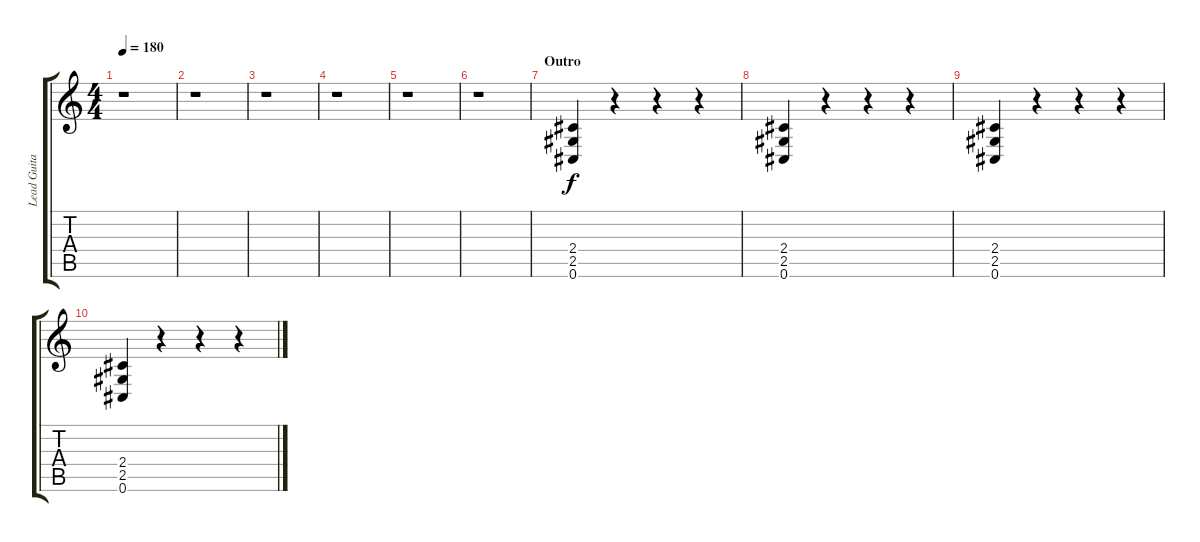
\track ("Lead Guitar 1" "Lead Guita") {instrument overdrivenguitar}
\staff {score tabs}
\tuning (Db4 Ab3 E3 B2 Gb2 Db2) {hide}
\ts (4 4)
\tempo 180
\clef g2
\ks c
r.1{dy f} |
r.1 |
r.1 |
r.1 |
r.1 |
r.1 |
\section ("" "Outro")
(2.4 2.5 0.6).4 r.4 r.4 r.4 |
(2.4 2.5 0.6).4 r.4 r.4 r.4 |
(2.4 2.5 0.6).4 r.4 r.4 r.4 |
(2.4 2.5 0.6).4 r.4 r.4 r.4
